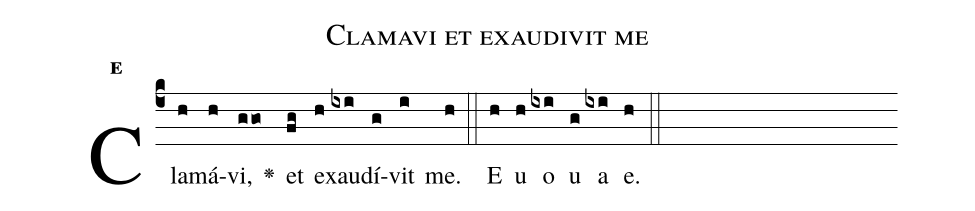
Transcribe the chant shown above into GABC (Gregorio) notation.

name:Clamavi et exaudivit me;
office-part:Antiphona;
mode:e;
%%
initial-style: 1;
name: Clamavi et exaudivit me;
book: Antiphonae & Responsoria/Tomus III, p. 96;
occasion: Psalterium Hebdomada IV Feria II;
office-part: Hora media Ant 3;
user-notes: ;
commentary: ;
annotation: E;
centering-scheme: english;
fontsize: 12;
font: OFLSortsMillGoudy;
height: 11;
width: 4.5;
%%
(c4)Cla(h)má(h)vi,(ggo) <v>\greheightstar</v>() et(fg) e(h)xau(ixi)dí(g)vit(i) me.(h) (::)
E(h) u(h) o(ixi) u(g) a(ixi) e.(h) (::)
